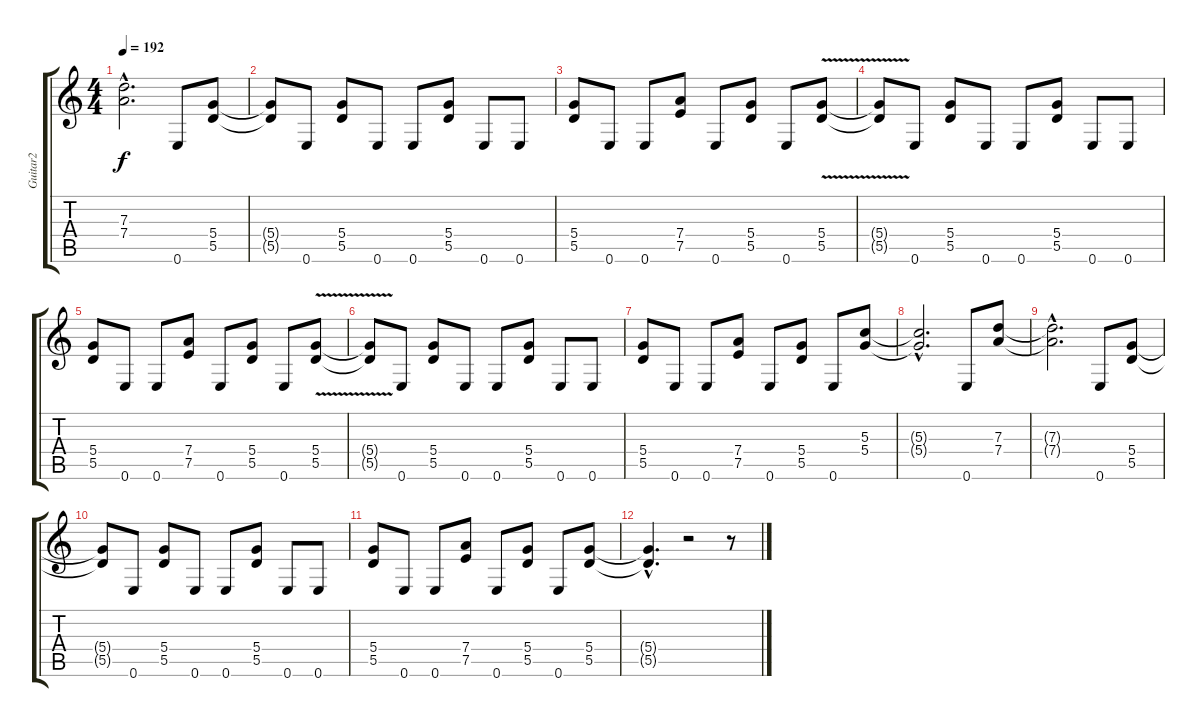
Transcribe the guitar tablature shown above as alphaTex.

\track ("Guitar2" "Guitar2") {instrument distortionguitar}
\staff {score tabs}
\tuning (E4 B3 G3 D3 A2 E2) {hide}
\ts (4 4)
\tempo 192
\clef g2
\ks c
(7.3{hac t} 7.4{hac t}).2{d dy f} 0.6.8 (5.4 5.5).8 |
(5.4{t} 5.5{t}).8 0.6.8 (5.4 5.5).8 0.6.8 0.6.8 (5.4 5.5).8 0.6.8 0.6.8 |
(5.4 5.5).8 0.6.8 0.6.8 (7.4 7.5).8 0.6.8 (5.4 5.5).8 0.6.8 (5.4{v} 5.5).8 |
(5.4{t} 5.5{t}).8 0.6.8 (5.4 5.5).8 0.6.8 0.6.8 (5.4 5.5).8 0.6.8 0.6.8 |
(5.4 5.5).8 0.6.8 0.6.8 (7.4 7.5).8 0.6.8 (5.4 5.5).8 0.6.8 (5.4{v} 5.5).8 |
(5.4{t} 5.5{t}).8 0.6.8 (5.4 5.5).8 0.6.8 0.6.8 (5.4 5.5).8 0.6.8 0.6.8 |
(5.4 5.5).8 0.6.8 0.6.8 (7.4 7.5).8 0.6.8 (5.4 5.5).8 0.6.8 (5.3 5.4).8 |
(5.3{hac t} 5.4{hac t}).2{d} 0.6.8 (7.3 7.4).8 |
(7.3{hac t} 7.4{hac t}).2{d} 0.6.8 (5.4 5.5).8 |
(5.4{t} 5.5{t}).8 0.6.8 (5.4 5.5).8 0.6.8 0.6.8 (5.4 5.5).8 0.6.8 0.6.8 |
(5.4 5.5).8 0.6.8 0.6.8 (7.4 7.5).8 0.6.8 (5.4 5.5).8 0.6.8 (5.4 5.5).8 |
(5.4{hac t} 5.5{hac t}).4{d} r.2 r.8
